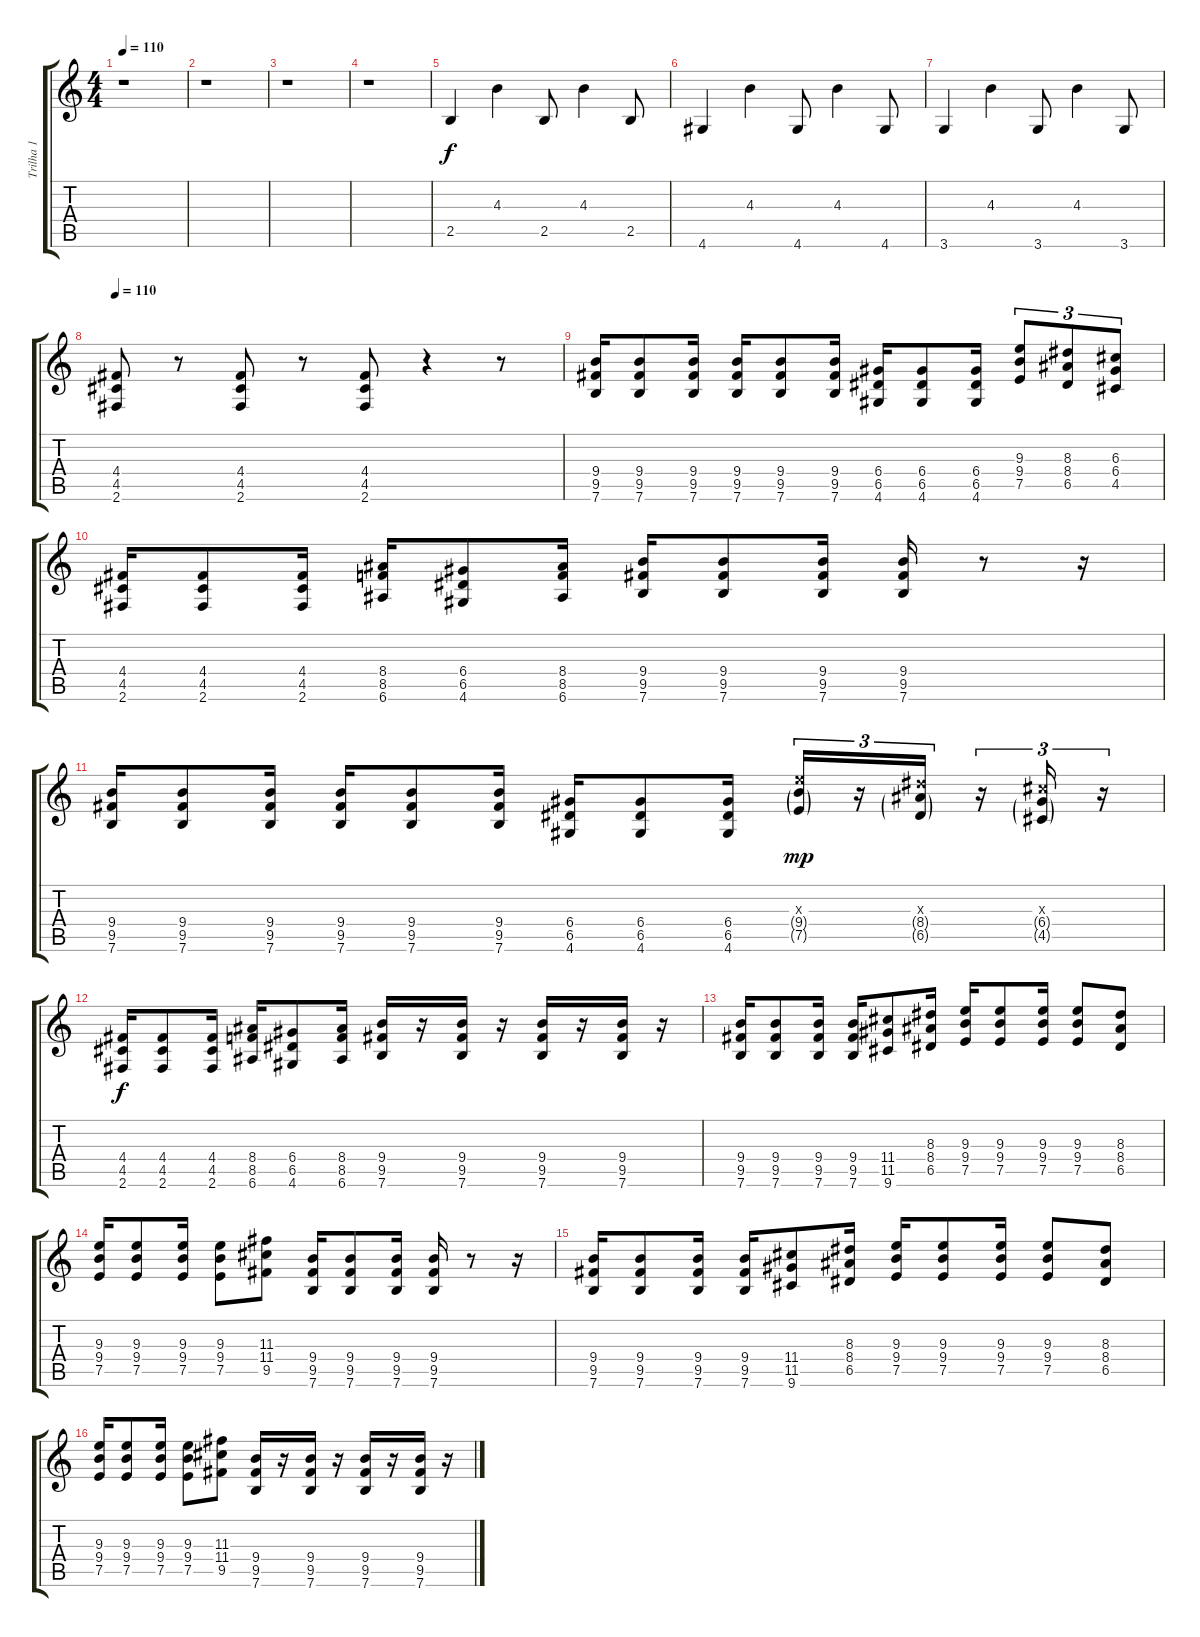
\track ("Trilha 1" "Trilha 1") {instrument distortionguitar}
\staff {score tabs}
\tuning (E4 B3 G3 D3 A2 E2) {hide}
\ts (4 4)
\tempo 110
\tempo 85
\tempo 110
\clef g2
\ks c
r.1{dy f instrument distortionguitar} |
r.1 |
r.1 |
r.1 |
2.5.4{instrument acousticguitarsteel} 4.3.4 2.5.8 4.3.4 2.5.8 |
4.6.4 4.3.4 4.6.8 4.3.4 4.6.8 |
3.6.4 4.3.4 3.6.8 4.3.4 3.6.8 |
\tempo 110
(4.4 4.5 2.6).8{instrument distortionguitar} r.8 (4.4 4.5 2.6).8 r.8 (4.4 4.5 2.6).8 r.4 r.8 |
(9.4 9.5 7.6).16 (9.4 9.5 7.6).8 (9.4 9.5 7.6).16 (9.4 9.5 7.6).16 (9.4 9.5 7.6).8 (9.4 9.5 7.6).16 (6.4 6.5 4.6).16 (6.4 6.5 4.6).8 (6.4 6.5 4.6).16 (9.3 9.4 7.5).8{tu (3 2)} (8.3 8.4 6.5).8{tu (3 2)} (6.3 6.4 4.5).8{tu (3 2)} |
(4.4 4.5 2.6).16 (4.4 4.5 2.6).8 (4.4 4.5 2.6).16 (8.4 8.5 6.6).16 (6.4 6.5 4.6).8 (8.4 8.5 6.6).16 (9.4 9.5 7.6).16 (9.4 9.5 7.6).8 (9.4 9.5 7.6).16 (9.4 9.5 7.6).16 r.8 r.16 |
(9.4 9.5 7.6).16 (9.4 9.5 7.6).8 (9.4 9.5 7.6).16 (9.4 9.5 7.6).16 (9.4 9.5 7.6).8 (9.4 9.5 7.6).16 (6.4 6.5 4.6).16 (6.4 6.5 4.6).8 (6.4 6.5 4.6).16 (9.3{x} 9.4{g} 7.5{g}).16{tu (3 2) dy mp} r.16{tu (3 2)} (8.3{x} 8.4{g} 6.5{g}).16{tu (3 2)} r.16{tu (3 2)} (6.3{x} 6.4{g} 4.5{g}).16{tu (3 2)} r.16{tu (3 2)} |
(4.4 4.5 2.6).16{dy f} (4.4 4.5 2.6).8 (4.4 4.5 2.6).16 (8.4 8.5 6.6).16 (6.4 6.5 4.6).8 (8.4 8.5 6.6).16 (9.4 9.5 7.6).16 r.16 (9.4 9.5 7.6).16 r.16 (9.4 9.5 7.6).16 r.16 (9.4 9.5 7.6).16 r.16 |
(9.4 9.5 7.6).16 (9.4 9.5 7.6).8 (9.4 9.5 7.6).16 (9.4 9.5 7.6).16 (11.4 11.5 9.6).8 (8.3 8.4 6.5).16 (9.3 9.4 7.5).16 (9.3 9.4 7.5).8 (9.3 9.4 7.5).16 (9.3 9.4 7.5).8 (8.3 8.4 6.5).8 |
(9.3 9.4 7.5).16 (9.3 9.4 7.5).8 (9.3 9.4 7.5).16 (9.3 9.4 7.5).8 (11.3 11.4 9.5).8 (9.4 9.5 7.6).16 (9.4 9.5 7.6).8 (9.4 9.5 7.6).16 (9.4 9.5 7.6).16 r.8 r.16 |
(9.4 9.5 7.6).16 (9.4 9.5 7.6).8 (9.4 9.5 7.6).16 (9.4 9.5 7.6).16 (11.4 11.5 9.6).8 (8.3 8.4 6.5).16 (9.3 9.4 7.5).16 (9.3 9.4 7.5).8 (9.3 9.4 7.5).16 (9.3 9.4 7.5).8 (8.3 8.4 6.5).8 |
(9.3 9.4 7.5).16 (9.3 9.4 7.5).8 (9.3 9.4 7.5).16 (9.3 9.4 7.5).8 (11.3 11.4 9.5).8 (9.4 9.5 7.6).16 r.16 (9.4 9.5 7.6).16 r.16 (9.4 9.5 7.6).16 r.16 (9.4 9.5 7.6).16 r.16
